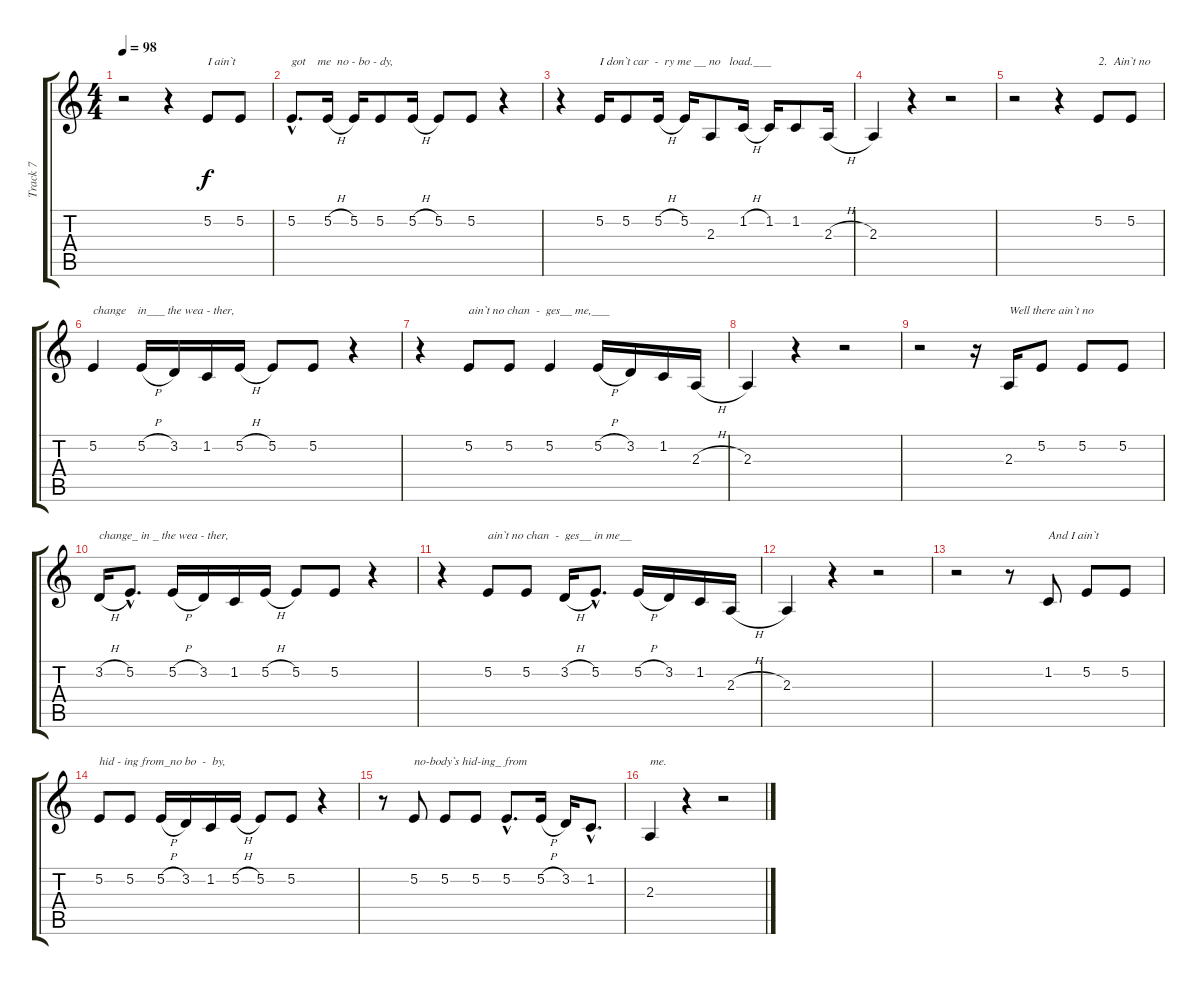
\track ("Track 7" "Track 7") {instrument flute}
\staff {score tabs}
\tuning (E4 B3 G3 D3 A2 E2) {hide}
\ts (4 4)
\tempo 98
\clef g2
\ks c
r.2{dy f} r.4 5.2.8{txt "I ain`t"} 5.2.8 |
5.2{hac}.8{d txt "got    me  no - bo - dy,"} 5.2{h}.16 5.2.16 5.2.8 5.2{h}.16 5.2.8 5.2.8 r.4 |
r.4 5.2.16{txt "I don`t car  -  ry me __ no   load.___"} 5.2.8 5.2{h}.16 5.2.16 2.3.8 1.2{h}.16 1.2.16 1.2.8 2.3{h}.16 |
2.3.4 r.4 r.2 |
r.2 r.4 5.2.8{txt "2.  Ain`t no"} 5.2.8 |
5.2.4{txt "change    in___ the wea - ther,"} 5.2{h}.16 3.2.16 1.2.16 5.2{h}.16 5.2.8 5.2.8 r.4 |
r.4 5.2.8{txt "ain`t no chan  -  ges__ me,___"} 5.2.8 5.2.4 5.2{h}.16 3.2.16 1.2.16 2.3{h}.16 |
2.3.4 r.4 r.2 |
r.2 r.16 2.3.16{txt "Well there ain`t no"} 5.2.8 5.2.8 5.2.8 |
3.2{h}.16{txt "change_ in _ the wea - ther,"} 5.2{hac}.8{d} 5.2{h}.16 3.2.16 1.2.16 5.2{h}.16 5.2.8 5.2.8 r.4 |
r.4 5.2.8{txt "ain`t no chan  -  ges__ in me__"} 5.2.8 3.2{h}.16 5.2{hac}.8{d} 5.2{h}.16 3.2.16 1.2.16 2.3{h}.16 |
2.3.4 r.4 r.2 |
r.2 r.8 1.2.8{txt "And I ain`t"} 5.2.8 5.2.8 |
5.2.8{txt "hid - ing from_no bo  -  by,"} 5.2.8 5.2{h}.16 3.2.16 1.2.16 5.2{h}.16 5.2.8 5.2.8 r.4 |
r.8 5.2.8{txt "no-body`s hid-ing_ from"} 5.2.8 5.2.8 5.2{hac}.8{d} 5.2{h}.16 3.2.16 1.2{hac}.8{d} |
2.3.4{txt "me."} r.4 r.2
